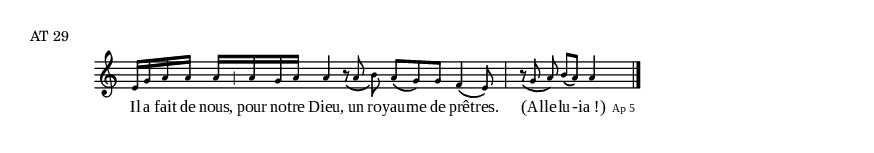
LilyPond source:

\version "2.14.0"
 \include "definitions.ly"
\markup {AT  29}


\relative a' { 
	\new Staff {
		\cadenzaOn
		\set Staff.instrumentName = \markup{ \center-column {  } }
		e16[ g a a]
		a[\cesurebasse\pespace  a g a]
		a4
		\espace
		\times 2/3 { r8_\( a b\) }
		\times 2/3 { a[\( g\) g] }
		f4\( e8\) \pespace
		\barre\pespace
		\times 2/3 { r8_\( g a\) } 
		b[\( a\)]
		a4
		\endBar
	}

	\addlyrics {
		Il a fait de nous, pour no -- tre Dieu, un ro -- yau -- me de prê -- tres. "(Al" -- le -- lu -- - -- "ia !)"
		\markup { \citation #"Ap 5" } 
	}
}

